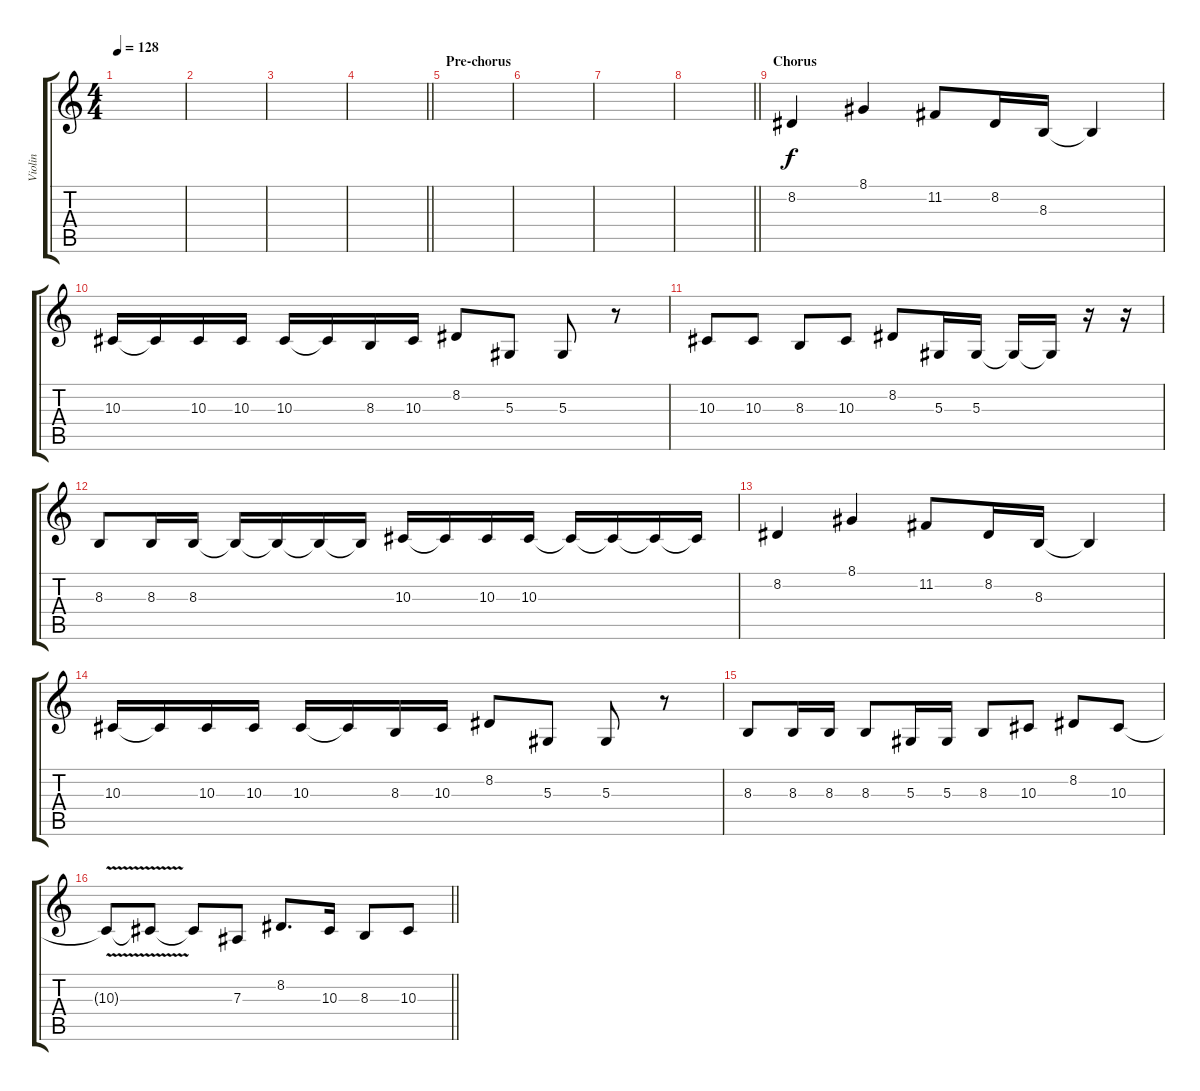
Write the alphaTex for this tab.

\track ("Violin" "Violin") {instrument violin}
\staff {score tabs}
\tuning (C4 G3 Eb3 Bb2 F2 C2) {hide}
\ts (4 4)
\tempo 128
\clef g2
\ks c
|
|
|
\barLineRight lightlight
|
\section ("" "Pre-chorus")
|
|
|
\barLineRight lightlight
|
\section ("" "Chorus")
8.2.4 8.1.4 11.2.8 8.2.16 8.3.16 8.3{t}.4 |
10.3.16 10.3{t}.16 10.3.16 10.3.16 10.3.16 10.3{t}.16 8.3.16 10.3.16 8.2.8 5.3.8 5.3.8 r.8 |
10.3.8 10.3.8 8.3.8 10.3.8 8.2.8 5.3.16 5.3.16 5.3{t}.16 5.3{t}.16 r.16 r.16 |
8.3.8 8.3.16 8.3.16 8.3{t}.16 8.3{t}.16 8.3{t}.16 8.3{t}.16 10.3.16 10.3{t}.16 10.3.16 10.3.16 10.3{t}.16 10.3{t}.16 10.3{t}.16 10.3{t}.16 |
8.2.4 8.1.4 11.2.8 8.2.16 8.3.16 8.3{t}.4 |
10.3.16 10.3{t}.16 10.3.16 10.3.16 10.3.16 10.3{t}.16 8.3.16 10.3.16 8.2.8 5.3.8 5.3.8 r.8 |
8.3.8 8.3.16 8.3.16 8.3.8 5.3.16 5.3.16 8.3.8 10.3.8 8.2.8 10.3.8 |
\barLineRight lightlight
10.3{v t}.8 10.3{t}.8 10.3{t}.8 7.3.8 8.2.8{d} 10.3.16 8.3.8 10.3.8
